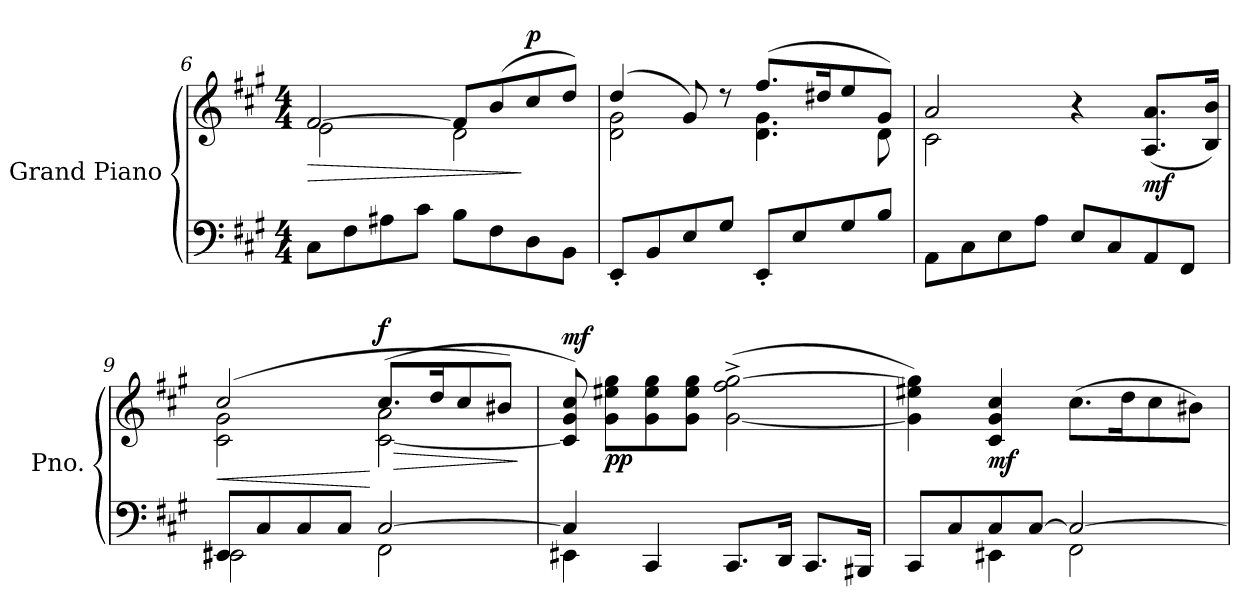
**kern	**kern	**dynam
*part1	*part1	*part1
*staff2	*staff1	*staff1/2
*I"Grand Piano	*	*
*I'Pno.	*	*
*clefF4	*clefG2	*
*k[f#c#g#]	*k[f#c#g#]	*
*M4/4	*M4/4	*
=6	=6	=6
!	!	!LO:HP:b
*	*^	*
8C#\L	[2f#/	2e\	>
8F#\	.	.	.
8A#X\	.	.	.
8c#\J	.	.	.
8B\L	8f#/L]	2d\	.
8F#\	(>8b/	.	.
!	!	!	!LO:DY:n=1:a
8D\	8cc#/	.	] p
8BB\J	8dd/J)	.	.
=7	=7	=7	=7
8EE'/L	(>4dd/	2d\ 2g#\	.
8BB/	.	.	.
8E/	8g#/)	.	.
8G#/J	8r	.	.
8EE'/L	(>8.ff#/L	4.d\ 4.g#\	.
8E/	.	.	.
.	16dd#X/K	.	.
8G#/	8ee/	.	.
8B/J	8g#/J)	8d\	.
=8	=8	=8	=8
8AA\L	2a/	2c#\	.
8C#\	.	.	.
8E\	.	.	.
8A\J	.	.	.
8E/L	4r	2ryy	.
8C#/	.	.	.
!	!	!	!LO:DY:b
8AA/	(<8.A/ 8.a/L	.	mf
8FF#/J	.	.	.
.	16B/ 16b/Jk)	.	.
!!LO:LB:g=z	!!
=9	=9	=9	=9
*^	*	*	*
!	!	!	!	!LO:HP:b
8EE#X/L	2EE#\	(>2cc#/	2c#\ 2g#\	<
8C#/	.	.	.	.
8C#/	.	.	.	.
8C#/J	.	.	.	.
!	!	!	!	!LO:HP:n=1:b
!	!	!	!	!LO:DY:n=1:a
[2C#/	2FF#\	8.cc#/L	(<[2c#\ 2a\	[ > f
.	.	16dd/K	.	.
.	.	8cc#/	.	.
.	.	8b#X/J)	.	.
*v	*v	*	*	*
*	*v	*v	*
.	.	]
=10	=10	=10
*^	*^	*
!	!	!	!	!LO:DY:a
4C#/]	4EE#X\	8ryy	8c#/] 8g#/ 8cc#/)	mf
!	!	!	!	!LO:DY:b
.	.	8g#\ 8ee#X\ 8gg#\L	2..ryy	pp
4CC#/	2.ryy	8g#\ 8ee#\ 8gg#\	.	.
.	.	8g#\ 8ee#\ 8gg#\J	.	.
8.CC#/L	.	(<[2g#\^ 2ff#\^ [2gg#\^	.	.
16DD/Jk	.	.	.	.
8.CC#/L	.	.	.	.
16BBB#X/Jk	.	.	.	.
*	*	*v	*v	*
=11	=11	=11	=11
8CC#/L	4ryy	4g#\] 4ee#X\ 4gg#\])	.
8C#/	.	.	.
!	!	!	!LO:DY:b
8C#/	4EE#X\	4c#/ 4g#/ 4cc#/	mf
[8C#/J	.	.	.
2C#/_	2FF#\	(>8.cc#\L	.
.	.	16dd\K	.
.	.	8cc#\	.
.	.	8b#X\J)	.
*v	*v	*	*
=	=	=
*-	*-	*-
